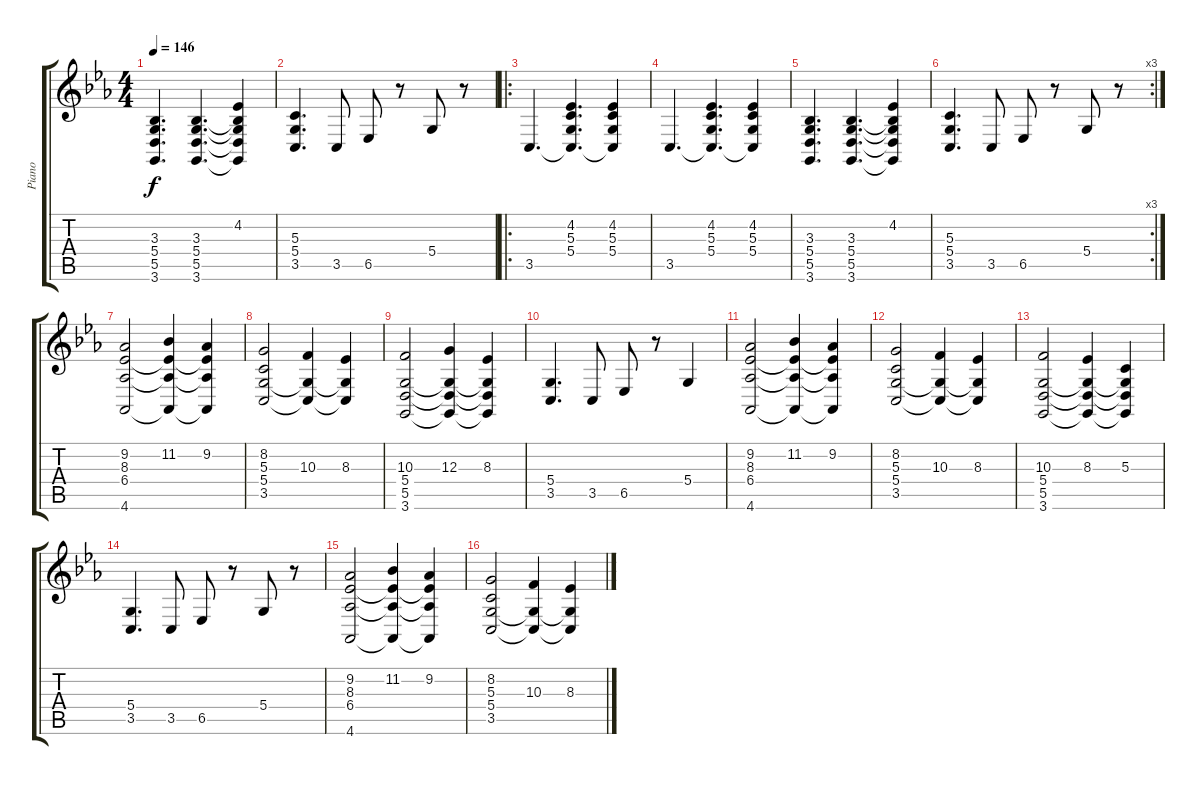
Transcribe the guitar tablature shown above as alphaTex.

\track ("Piano" "Piano") {instrument brightacousticpiano}
\staff {score tabs}
\tuning (E4 B3 G3 D3 A2 E2) {hide}
\ts (4 4)
\tempo 146
\clef g2
\ks cminor
(3.3 5.4 5.5 3.6).4{d dy f} (3.3 5.4 5.5 3.6).4{d} (4.2 3.3{t} 5.4{t} 5.5{t} 3.6{t}).4 |
(5.3 5.4 3.5).4{d} 3.5.8 6.5.8 r.8 5.4.8 r.8 |
\ro
3.5.4{d} (4.2 5.3 5.4 3.5{t}).4{d} (4.2 5.3 5.4 3.5{t}).4 |
3.5.4{d} (4.2 5.3 5.4 3.5{t}).4{d} (4.2 5.3 5.4 3.5{t}).4 |
(3.3 5.4 5.5 3.6).4{d} (3.3 5.4 5.5 3.6).4{d} (4.2 3.3{t} 5.4{t} 5.5{t} 3.6{t}).4 |
\rc 3
(5.3 5.4 3.5).4{d} 3.5.8 6.5.8 r.8 5.4.8 r.8 |
(9.2 8.3 6.4 4.6).2 (11.2 8.3{t} 6.4{t} 4.6{t}).4 (9.2 8.3{t} 6.4{t} 4.6{t}).4 |
(8.2 5.3 5.4 3.5).2 (10.3 5.4{t} 3.5{t}).4 (8.3 5.4{t} 3.5{t}).4 |
(10.3 5.4 5.5 3.6).2 (12.3 5.4{t} 5.5{t} 3.6{t}).4 (8.3 5.4{t} 5.5{t} 3.6{t}).4 |
(5.4 3.5).4{d} 3.5.8 6.5.8 r.8 5.4.4 |
(9.2 8.3 6.4 4.6).2 (11.2 8.3{t} 6.4{t} 4.6{t}).4 (9.2 8.3{t} 6.4{t} 4.6{t}).4 |
(8.2 5.3 5.4 3.5).2 (10.3 5.4{t} 3.5{t}).4 (8.3 5.4{t} 3.5{t}).4 |
(10.3 5.4 5.5 3.6).2 (8.3 5.4{t} 5.5{t} 3.6{t}).4 (5.3 5.4{t} 5.5{t} 3.6{t}).4 |
(5.4 3.5).4{d} 3.5.8 6.5.8 r.8 5.4.8 r.8 |
(9.2 8.3 6.4 4.6).2 (11.2 8.3{t} 6.4{t} 4.6{t}).4 (9.2 8.3{t} 6.4{t} 4.6{t}).4 |
(8.2 5.3 5.4 3.5).2 (10.3 5.4{t} 3.5{t}).4 (8.3 5.4{t} 3.5{t}).4
